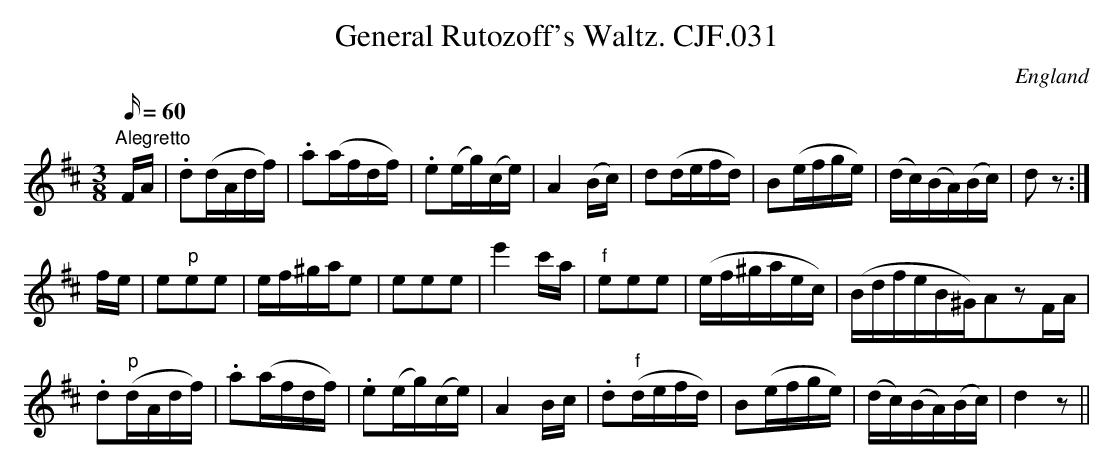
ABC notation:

X:1
T:General Rutozoff's Waltz. CJF.031
M:3/8
L:1/16
Q:60
O:England
K:D
"Alegretto"FA|.d2(dAdf)|.a2(afdf)|\
.e2(eg)(ce)|A4(Bc)|d2(defd)|B2(efge)|
(dc)(BA)(Bc)|d2z2:|!fe|e2"p"e2e2|ef^gae2|e2e2e2|\
e'4c'a|"f"e2e2e2|(ef^gaec)|(BdfeB^G)A2z2FA|!
.d2"p"(dAdf)|.a2(afdf)|.e2(eg)(ce)|A4Bc|\
.d2"f"(defd)|B2(efge)|(dc)(BA)(Bc)|d4z2||
